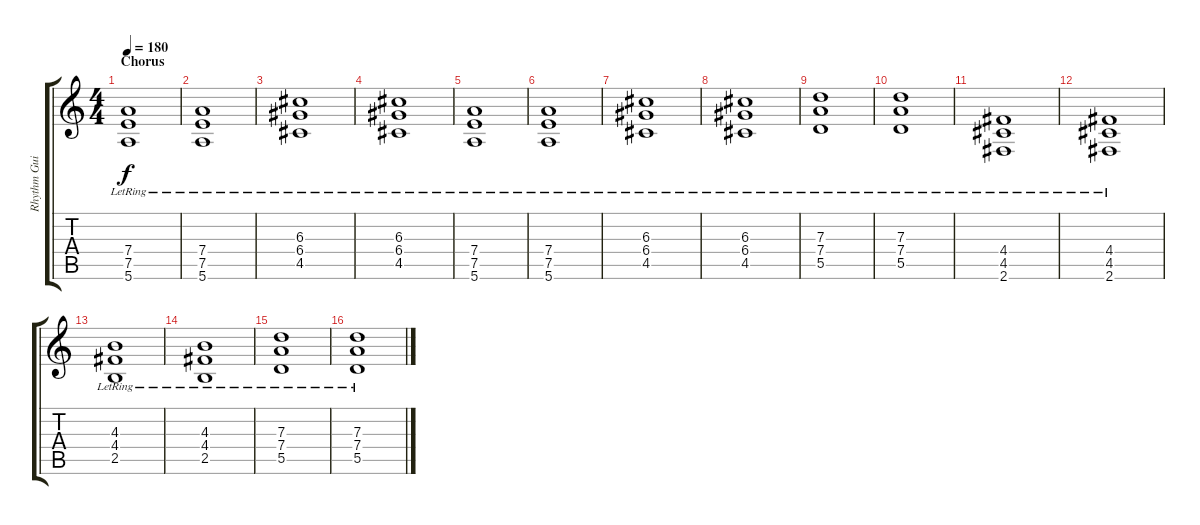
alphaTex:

\track ("Rhythm Guitar" "Rhythm Gui") {instrument electricguitarjazz}
\staff {score tabs}
\tuning (E4 B3 G3 D3 A2 E2) {hide}
\ts (4 4)
\section ("" "Chorus")
\tempo 180
\clef g2
\ks c
(7.4 7.5 5.6{lr}).1{dy f} |
(7.4 7.5 5.6{lr}).1 |
(6.3{lr} 6.4{lr} 4.5{lr}).1 |
(6.3{lr} 6.4{lr} 4.5{lr}).1 |
(7.4 7.5 5.6{lr}).1 |
(7.4 7.5 5.6{lr}).1 |
(6.3{lr} 6.4{lr} 4.5{lr}).1 |
(6.3{lr} 6.4{lr} 4.5{lr}).1 |
(7.3{lr} 7.4{lr} 5.5{lr}).1 |
(7.3{lr} 7.4{lr} 5.5{lr}).1 |
(4.4{lr} 4.5{lr} 2.6{lr}).1 |
(4.4{lr} 4.5{lr} 2.6{lr}).1 |
(4.3{lr} 4.4{lr} 2.5{lr}).1 |
(4.3{lr} 4.4{lr} 2.5{lr}).1 |
(7.3{lr} 7.4{lr} 5.5{lr}).1 |
(7.3{lr} 7.4{lr} 5.5{lr}).1
